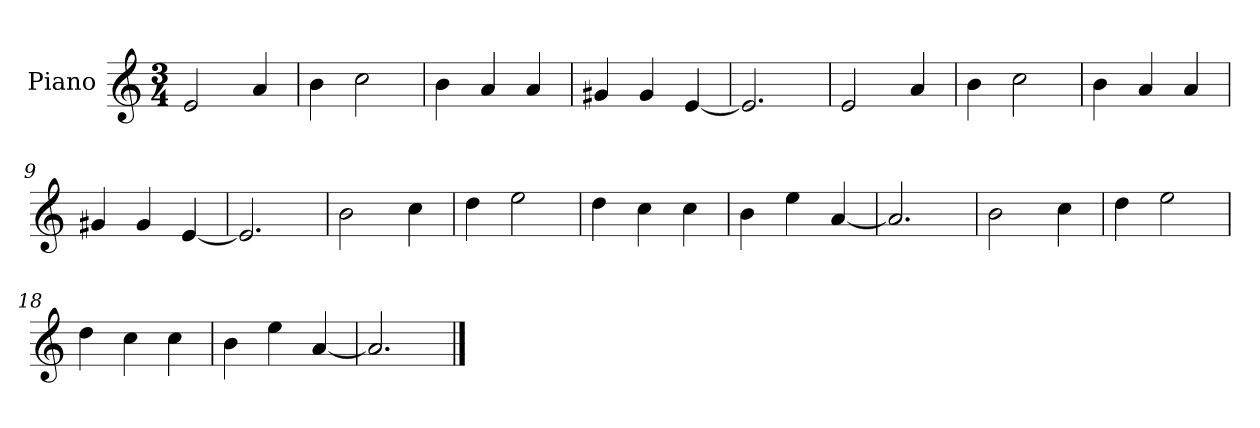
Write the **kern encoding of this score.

**kern
*part1
*staff1
*I"Piano
*I'P-no
*clefG2
*k[]
*M3/4
*MM177
=1
2e/
4a/
=2
4b\
2cc\
=3
4b\
4a/
4a/
=4
4g#X/
4g#/
[4e/
=5
2.e/]
=6
2e/
4a/
=7
4b\
2cc\
=8
4b\
4a/
4a/
=9
4g#X/
4g#/
[4e/
=10
2.e/]
=11
2b\
4cc\
=12
4dd\
2ee\
!!LO:LB:g=z
=13
4dd\
4cc\
4cc\
=14
4b\
4ee\
[4a/
=15
2.a/]
=16
2b\
4cc\
=17
4dd\
2ee\
=18
4dd\
4cc\
4cc\
=19
4b\
4ee\
[4a/
=20
2.a/]
==
*-
